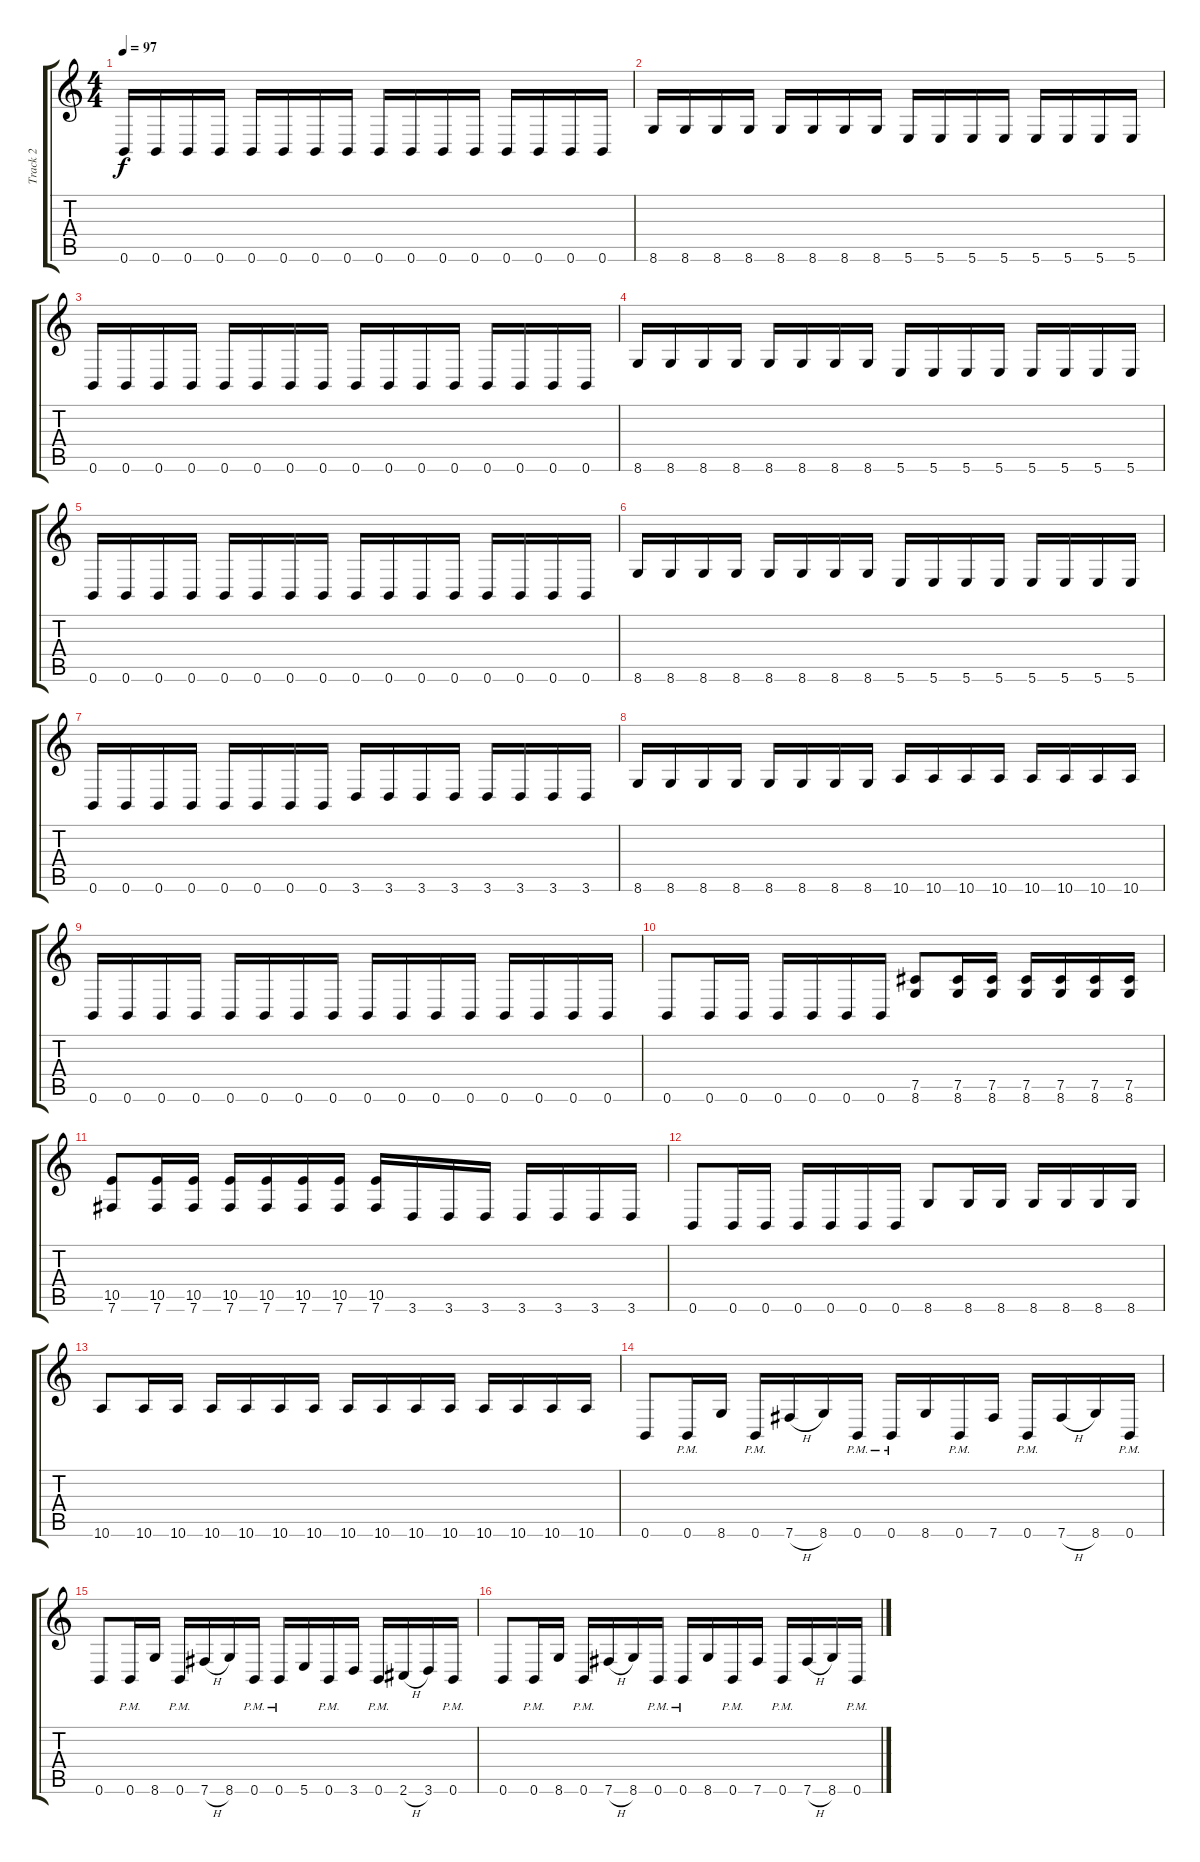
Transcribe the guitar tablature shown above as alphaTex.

\track ("Track 2" "Track 2") {instrument distortionguitar}
\staff {score tabs}
\tuning (Db4 Ab3 E3 B2 Gb2 B1) {hide}
\ts (4 4)
\tempo 97
\clef g2
\ks c
0.6.16{dy f} 0.6.16 0.6.16 0.6.16 0.6.16 0.6.16 0.6.16 0.6.16 0.6.16 0.6.16 0.6.16 0.6.16 0.6.16 0.6.16 0.6.16 0.6.16 |
8.6.16 8.6.16 8.6.16 8.6.16 8.6.16 8.6.16 8.6.16 8.6.16 5.6.16 5.6.16 5.6.16 5.6.16 5.6.16 5.6.16 5.6.16 5.6.16 |
0.6.16 0.6.16 0.6.16 0.6.16 0.6.16 0.6.16 0.6.16 0.6.16 0.6.16 0.6.16 0.6.16 0.6.16 0.6.16 0.6.16 0.6.16 0.6.16 |
8.6.16 8.6.16 8.6.16 8.6.16 8.6.16 8.6.16 8.6.16 8.6.16 5.6.16 5.6.16 5.6.16 5.6.16 5.6.16 5.6.16 5.6.16 5.6.16 |
0.6.16 0.6.16 0.6.16 0.6.16 0.6.16 0.6.16 0.6.16 0.6.16 0.6.16 0.6.16 0.6.16 0.6.16 0.6.16 0.6.16 0.6.16 0.6.16 |
8.6.16 8.6.16 8.6.16 8.6.16 8.6.16 8.6.16 8.6.16 8.6.16 5.6.16 5.6.16 5.6.16 5.6.16 5.6.16 5.6.16 5.6.16 5.6.16 |
0.6.16 0.6.16 0.6.16 0.6.16 0.6.16 0.6.16 0.6.16 0.6.16 3.6.16 3.6.16 3.6.16 3.6.16 3.6.16 3.6.16 3.6.16 3.6.16 |
8.6.16 8.6.16 8.6.16 8.6.16 8.6.16 8.6.16 8.6.16 8.6.16 10.6.16 10.6.16 10.6.16 10.6.16 10.6.16 10.6.16 10.6.16 10.6.16 |
0.6.16 0.6.16 0.6.16 0.6.16 0.6.16 0.6.16 0.6.16 0.6.16 0.6.16 0.6.16 0.6.16 0.6.16 0.6.16 0.6.16 0.6.16 0.6.16 |
0.6.8 0.6.16 0.6.16 0.6.16 0.6.16 0.6.16 0.6.16 (7.5 8.6).8 (7.5 8.6).16 (7.5 8.6).16 (7.5 8.6).16 (7.5 8.6).16 (7.5 8.6).16 (7.5 8.6).16 |
(10.5 7.6).8 (10.5 7.6).16 (10.5 7.6).16 (10.5 7.6).16 (10.5 7.6).16 (10.5 7.6).16 (10.5 7.6).16 (10.5 7.6).16 3.6.16 3.6.16 3.6.16 3.6.16 3.6.16 3.6.16 3.6.16 |
0.6.8 0.6.16 0.6.16 0.6.16 0.6.16 0.6.16 0.6.16 8.6.8 8.6.16 8.6.16 8.6.16 8.6.16 8.6.16 8.6.16 |
10.6.8 10.6.16 10.6.16 10.6.16 10.6.16 10.6.16 10.6.16 10.6.16 10.6.16 10.6.16 10.6.16 10.6.16 10.6.16 10.6.16 10.6.16 |
0.6.8 0.6{pm}.16 8.6.16 0.6{pm}.16 7.6{h}.16 8.6.16 0.6{pm}.16 0.6{pm}.16 8.6.16 0.6{pm}.16 7.6.16 0.6{pm}.16 7.6{h}.16 8.6.16 0.6{pm}.16 |
0.6.8 0.6{pm}.16 8.6.16 0.6{pm}.16 7.6{h}.16 8.6.16 0.6{pm}.16 0.6{pm}.16 5.6.16 0.6{pm}.16 3.6.16 0.6{pm}.16 2.6{h}.16 3.6.16 0.6{pm}.16 |
0.6.8 0.6{pm}.16 8.6.16 0.6{pm}.16 7.6{h}.16 8.6.16 0.6{pm}.16 0.6{pm}.16 8.6.16 0.6{pm}.16 7.6.16 0.6{pm}.16 7.6{h}.16 8.6.16 0.6{pm}.16
